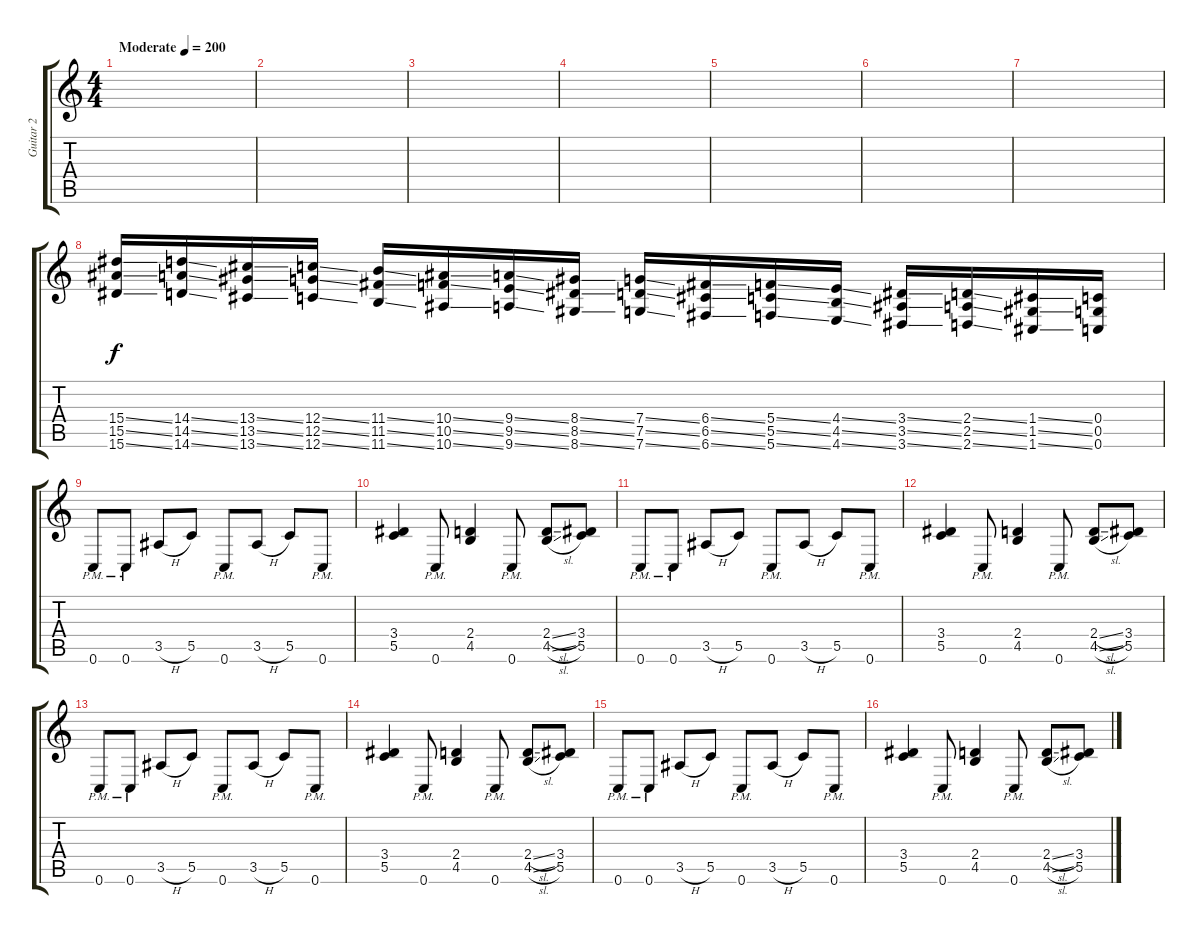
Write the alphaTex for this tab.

\track ("Guitar 2" "Guitar 2") {instrument distortionguitar}
\staff {score tabs}
\tuning (D4 A3 F3 C3 G2 C2) {hide}
\ts (4 4)
\tempo (200 "Moderate")
\clef g2
\ks c
|
|
|
|
|
|
|
(15.4{ss} 15.5{ss} 15.6{ss}).16{instrument guitarfretnoise} (14.4{ss} 14.5{ss} 14.6{ss}).16 (13.4{ss} 13.5{ss} 13.6{ss}).16 (12.4{ss} 12.5{ss} 12.6{ss}).16 (11.4{ss} 11.5{ss} 11.6{ss}).16 (10.4{ss} 10.5{ss} 10.6{ss}).16 (9.4{ss} 9.5{ss} 9.6{ss}).16 (8.4{ss} 8.5{ss} 8.6{ss}).16 (7.4{ss} 7.5{ss} 7.6{ss}).16 (6.4{ss} 6.5{ss} 6.6{ss}).16 (5.4{ss} 5.5{ss} 5.6{ss}).16 (4.4{ss} 4.5{ss} 4.6{ss}).16 (3.4{ss} 3.5{ss} 3.6{ss}).16 (2.4{ss} 2.5{ss} 2.6{ss}).16 (1.4{ss} 1.5{ss} 1.6{ss}).16 (0.4 0.5 0.6).16 |
0.6{pm}.8{instrument distortionguitar} 0.6{pm}.8 3.5{h}.8 5.5.8 0.6{pm}.8 3.5{h}.8 5.5.8 0.6{pm}.8 |
(3.4 5.5).4 0.6{pm}.8 (2.4 4.5).4 0.6{pm}.8 (2.4{sl} 4.5{sl}).8 (3.4 5.5).8 |
0.6{pm}.8 0.6{pm}.8 3.5{h}.8 5.5.8 0.6{pm}.8 3.5{h}.8 5.5.8 0.6{pm}.8 |
(3.4 5.5).4 0.6{pm}.8 (2.4 4.5).4 0.6{pm}.8 (2.4{sl} 4.5{sl}).8 (3.4 5.5).8 |
0.6{pm}.8 0.6{pm}.8 3.5{h}.8 5.5.8 0.6{pm}.8 3.5{h}.8 5.5.8 0.6{pm}.8 |
(3.4 5.5).4 0.6{pm}.8 (2.4 4.5).4 0.6{pm}.8 (2.4{sl} 4.5{sl}).8 (3.4 5.5).8 |
0.6{pm}.8 0.6{pm}.8 3.5{h}.8 5.5.8 0.6{pm}.8 3.5{h}.8 5.5.8 0.6{pm}.8 |
(3.4 5.5).4 0.6{pm}.8 (2.4 4.5).4 0.6{pm}.8 (2.4{sl} 4.5{sl}).8 (3.4 5.5).8
